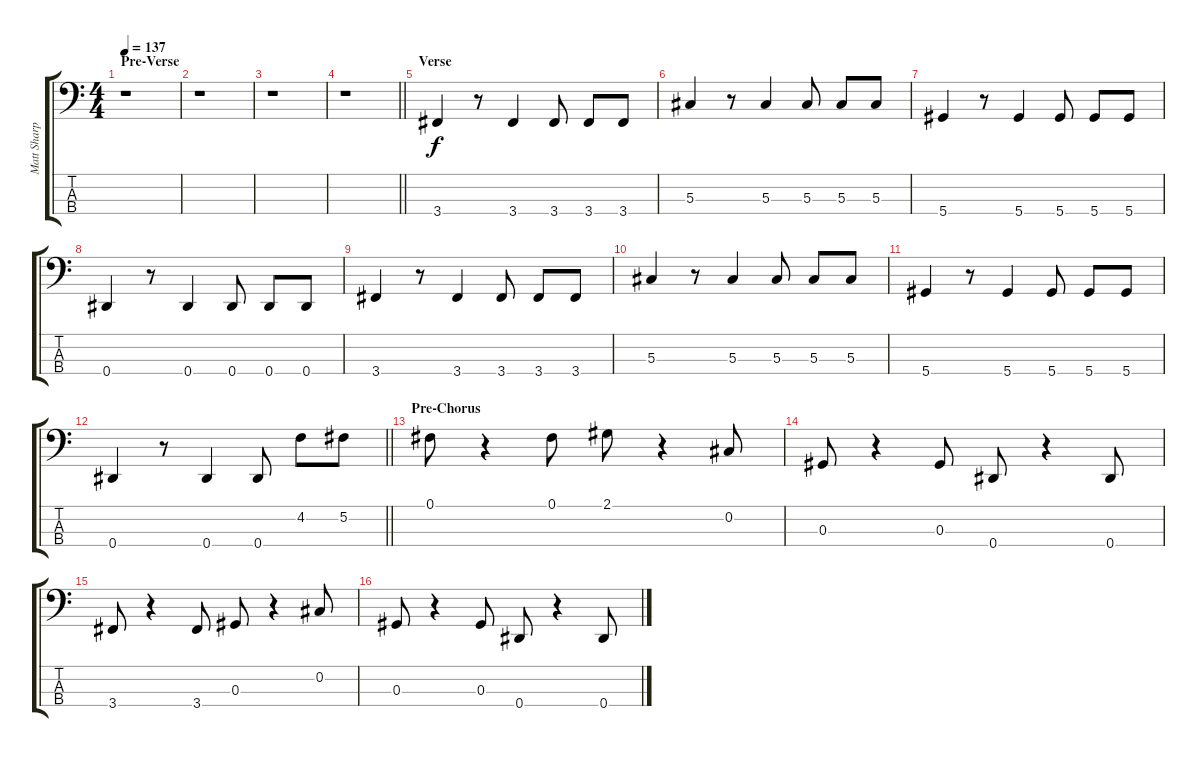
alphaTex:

\track ("Matt Sharp" "Matt Sharp") {instrument fretlessbass}
\staff {score tabs}
\tuning (Gb2 Db2 Ab1 Eb1) {hide}
\ts (4 4)
\section ("" "Pre-Verse")
\tempo 137
\clef f4
\ks c
r.1{dy f} |
r.1 |
r.1 |
\barLineRight lightlight
r.1 |
\section ("" "Verse")
3.4.4 r.8 3.4.4 3.4.8 3.4.8 3.4.8 |
5.3.4 r.8 5.3.4 5.3.8 5.3.8 5.3.8 |
5.4.4 r.8 5.4.4 5.4.8 5.4.8 5.4.8 |
0.4.4 r.8 0.4.4 0.4.8 0.4.8 0.4.8 |
3.4.4 r.8 3.4.4 3.4.8 3.4.8 3.4.8 |
5.3.4 r.8 5.3.4 5.3.8 5.3.8 5.3.8 |
5.4.4 r.8 5.4.4 5.4.8 5.4.8 5.4.8 |
\barLineRight lightlight
0.4.4 r.8 0.4.4 0.4.8 4.2.8 5.2.8 |
\section ("" "Pre-Chorus")
0.1.8 r.4 0.1.8 2.1.8 r.4 0.2.8 |
0.3.8 r.4 0.3.8 0.4.8 r.4 0.4.8 |
3.4.8 r.4 3.4.8 0.3.8 r.4 0.2.8 |
0.3.8 r.4 0.3.8 0.4.8 r.4 0.4.8
